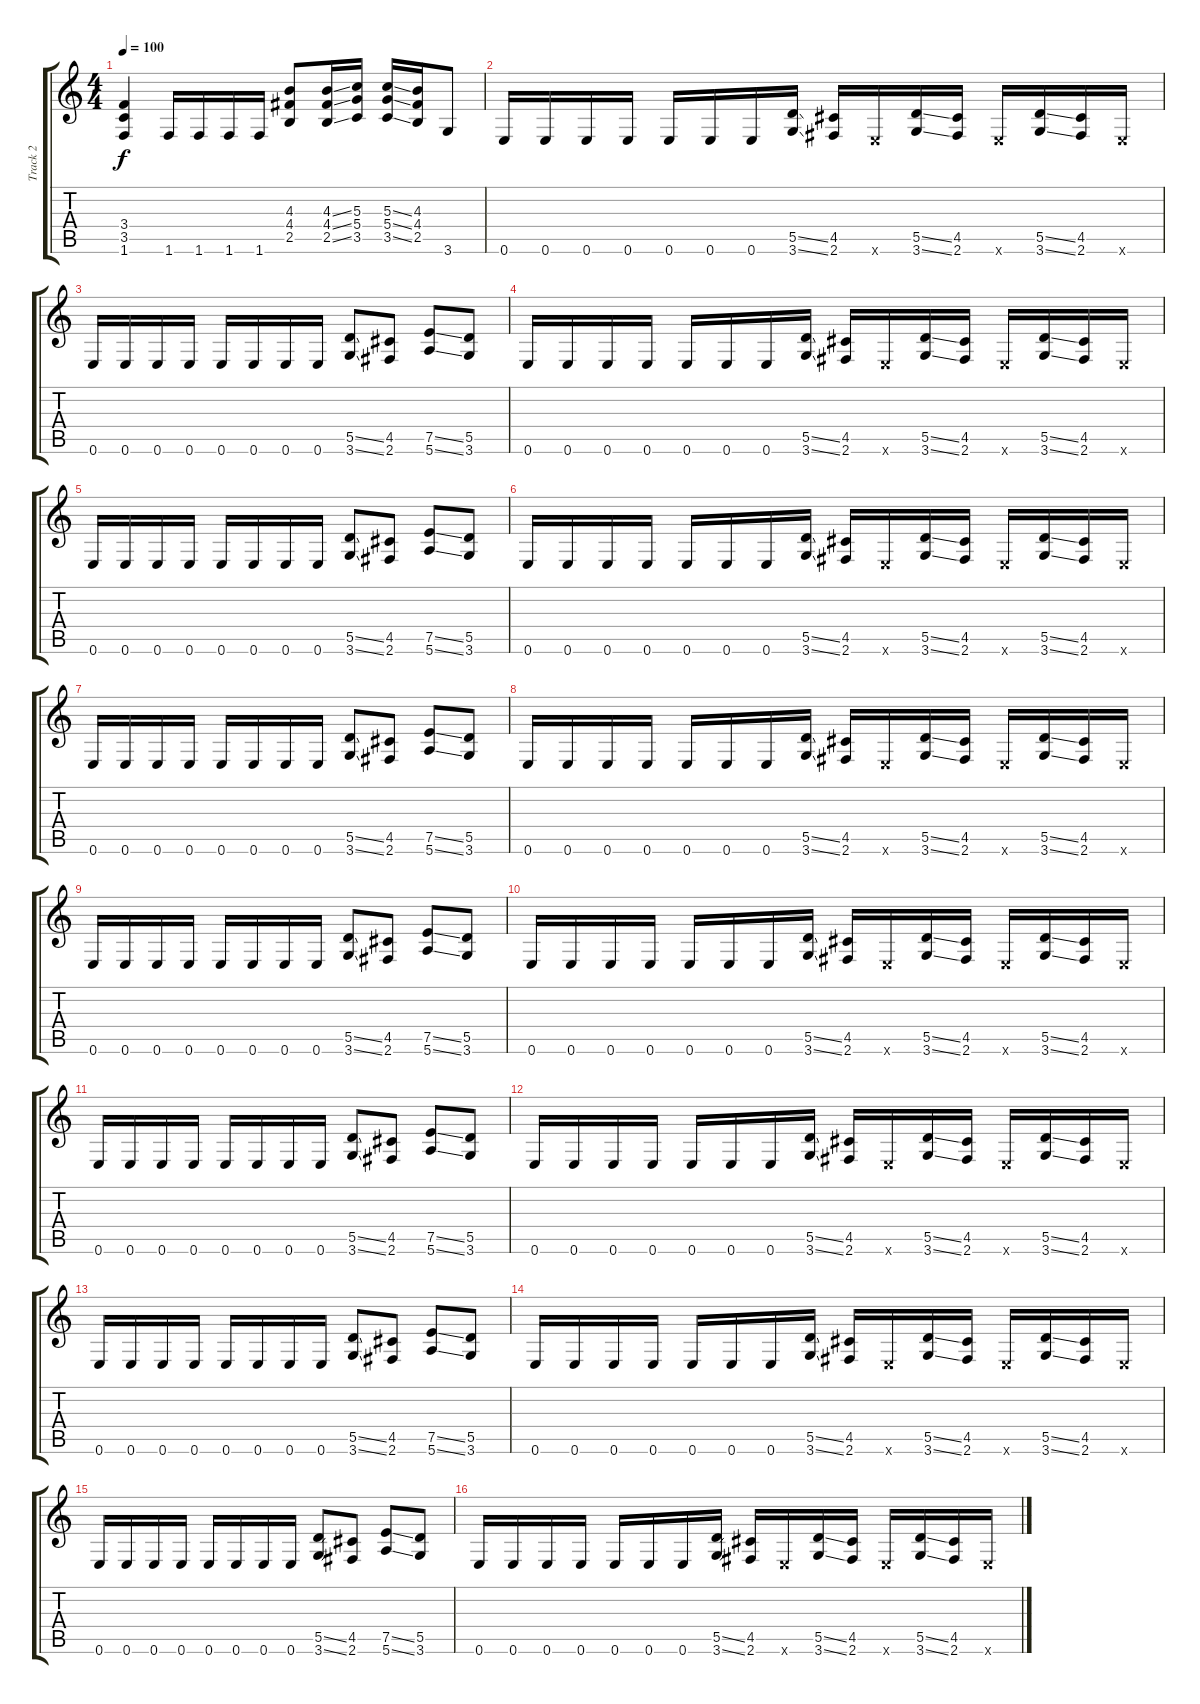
\track ("Track 2" "Track 2") {instrument overdrivenguitar}
\staff {score tabs}
\tuning (E4 B3 G3 D3 A2 E2) {hide}
\ts (4 4)
\tempo 100
\clef g2
\ks c
(3.4 3.5 1.6).4{dy f} 1.6.16 1.6.16 1.6.16 1.6.16 (4.3 4.4 2.5).8 (4.3{ss} 4.4{ss} 2.5{ss}).16 (5.3 5.4 3.5).16 (5.3{ss} 5.4{ss} 3.5{ss}).16 (4.3 4.4 2.5).16 3.6.8 |
0.6.16 0.6.16 0.6.16 0.6.16 0.6.16 0.6.16 0.6.16 (5.5{ss} 3.6{ss}).16 (4.5 2.6).16 0.6{x}.16 (5.5{ss} 3.6{ss}).16 (4.5 2.6).16 0.6{x}.16 (5.5{ss} 3.6{ss}).16 (4.5 2.6).16 0.6{x}.16 |
0.6.16 0.6.16 0.6.16 0.6.16 0.6.16 0.6.16 0.6.16 0.6.16 (5.5{ss} 3.6{ss}).8 (4.5 2.6).8 (7.5{ss} 5.6{ss}).8 (5.5 3.6).8 |
0.6.16 0.6.16 0.6.16 0.6.16 0.6.16 0.6.16 0.6.16 (5.5{ss} 3.6{ss}).16 (4.5 2.6).16 0.6{x}.16 (5.5{ss} 3.6{ss}).16 (4.5 2.6).16 0.6{x}.16 (5.5{ss} 3.6{ss}).16 (4.5 2.6).16 0.6{x}.16 |
0.6.16 0.6.16 0.6.16 0.6.16 0.6.16 0.6.16 0.6.16 0.6.16 (5.5{ss} 3.6{ss}).8 (4.5 2.6).8 (7.5{ss} 5.6{ss}).8 (5.5 3.6).8 |
0.6.16 0.6.16 0.6.16 0.6.16 0.6.16 0.6.16 0.6.16 (5.5{ss} 3.6{ss}).16 (4.5 2.6).16 0.6{x}.16 (5.5{ss} 3.6{ss}).16 (4.5 2.6).16 0.6{x}.16 (5.5{ss} 3.6{ss}).16 (4.5 2.6).16 0.6{x}.16 |
0.6.16 0.6.16 0.6.16 0.6.16 0.6.16 0.6.16 0.6.16 0.6.16 (5.5{ss} 3.6{ss}).8 (4.5 2.6).8 (7.5{ss} 5.6{ss}).8 (5.5 3.6).8 |
0.6.16 0.6.16 0.6.16 0.6.16 0.6.16 0.6.16 0.6.16 (5.5{ss} 3.6{ss}).16 (4.5 2.6).16 0.6{x}.16 (5.5{ss} 3.6{ss}).16 (4.5 2.6).16 0.6{x}.16 (5.5{ss} 3.6{ss}).16 (4.5 2.6).16 0.6{x}.16 |
0.6.16 0.6.16 0.6.16 0.6.16 0.6.16 0.6.16 0.6.16 0.6.16 (5.5{ss} 3.6{ss}).8 (4.5 2.6).8 (7.5{ss} 5.6{ss}).8 (5.5 3.6).8 |
0.6.16 0.6.16 0.6.16 0.6.16 0.6.16 0.6.16 0.6.16 (5.5{ss} 3.6{ss}).16 (4.5 2.6).16 0.6{x}.16 (5.5{ss} 3.6{ss}).16 (4.5 2.6).16 0.6{x}.16 (5.5{ss} 3.6{ss}).16 (4.5 2.6).16 0.6{x}.16 |
0.6.16 0.6.16 0.6.16 0.6.16 0.6.16 0.6.16 0.6.16 0.6.16 (5.5{ss} 3.6{ss}).8 (4.5 2.6).8 (7.5{ss} 5.6{ss}).8 (5.5 3.6).8 |
0.6.16 0.6.16 0.6.16 0.6.16 0.6.16 0.6.16 0.6.16 (5.5{ss} 3.6{ss}).16 (4.5 2.6).16 0.6{x}.16 (5.5{ss} 3.6{ss}).16 (4.5 2.6).16 0.6{x}.16 (5.5{ss} 3.6{ss}).16 (4.5 2.6).16 0.6{x}.16 |
0.6.16 0.6.16 0.6.16 0.6.16 0.6.16 0.6.16 0.6.16 0.6.16 (5.5{ss} 3.6{ss}).8 (4.5 2.6).8 (7.5{ss} 5.6{ss}).8 (5.5 3.6).8 |
0.6.16 0.6.16 0.6.16 0.6.16 0.6.16 0.6.16 0.6.16 (5.5{ss} 3.6{ss}).16 (4.5 2.6).16 0.6{x}.16 (5.5{ss} 3.6{ss}).16 (4.5 2.6).16 0.6{x}.16 (5.5{ss} 3.6{ss}).16 (4.5 2.6).16 0.6{x}.16 |
0.6.16 0.6.16 0.6.16 0.6.16 0.6.16 0.6.16 0.6.16 0.6.16 (5.5{ss} 3.6{ss}).8 (4.5 2.6).8 (7.5{ss} 5.6{ss}).8 (5.5 3.6).8 |
0.6.16 0.6.16 0.6.16 0.6.16 0.6.16 0.6.16 0.6.16 (5.5{ss} 3.6{ss}).16 (4.5 2.6).16 0.6{x}.16 (5.5{ss} 3.6{ss}).16 (4.5 2.6).16 0.6{x}.16 (5.5{ss} 3.6{ss}).16 (4.5 2.6).16 0.6{x}.16
